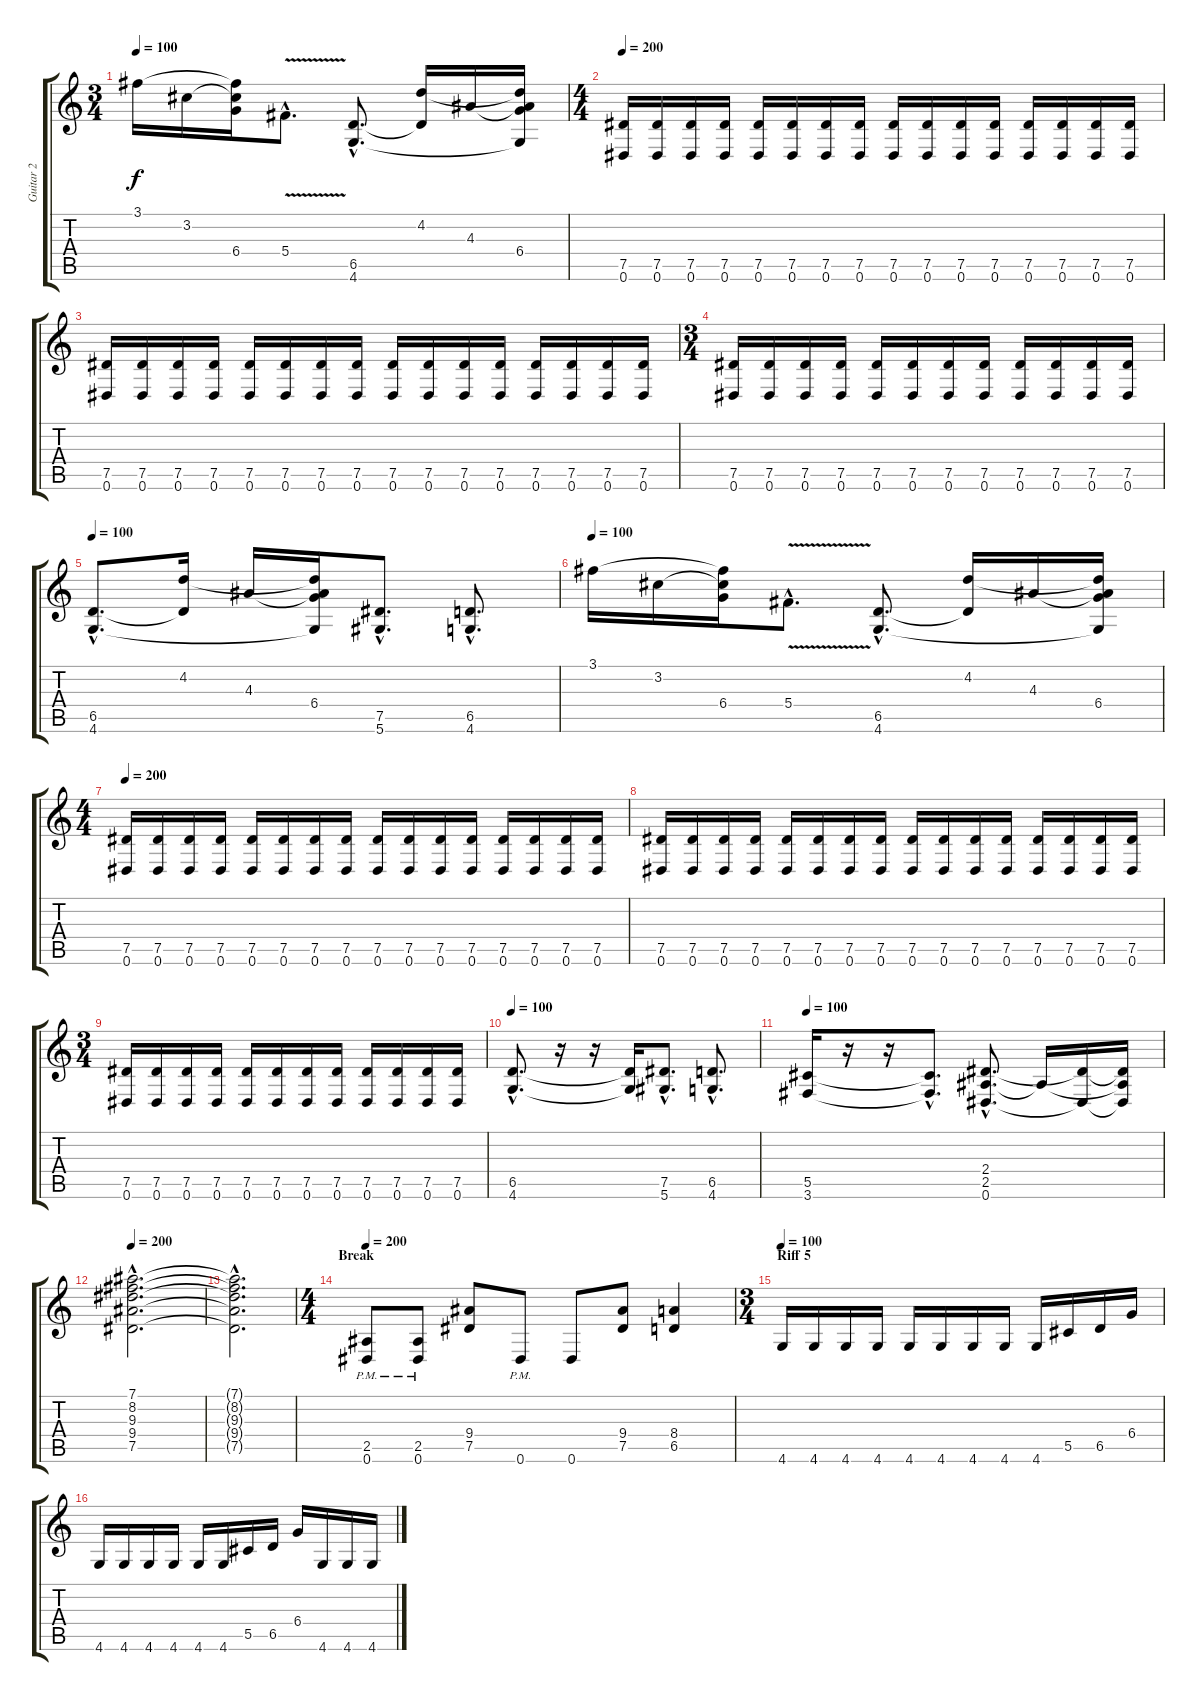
\track ("Guitar 2" "Guitar 2") {instrument overdrivenguitar}
\staff {score tabs}
\tuning (Eb4 Bb3 Gb3 Db3 Ab2 Eb2) {hide}
\ts (3 4)
\tempo 100
\clef g2
\ks c
3.1.16{dy f} 3.2.16 (3.1{t} 3.2{t} 6.4).16 5.4{v hac}.8{d} (6.5{hac} 4.6{hac}).8{d} (4.2 6.5{t}).16 4.3.16 (4.2{t} 4.3{t} 6.4 4.6{t}).16 |
\ts (4 4)
\tempo 200
(7.5 0.6).16 (7.5 0.6).16 (7.5 0.6).16 (7.5 0.6).16 (7.5 0.6).16 (7.5 0.6).16 (7.5 0.6).16 (7.5 0.6).16 (7.5 0.6).16 (7.5 0.6).16 (7.5 0.6).16 (7.5 0.6).16 (7.5 0.6).16 (7.5 0.6).16 (7.5 0.6).16 (7.5 0.6).16 |
(7.5 0.6).16 (7.5 0.6).16 (7.5 0.6).16 (7.5 0.6).16 (7.5 0.6).16 (7.5 0.6).16 (7.5 0.6).16 (7.5 0.6).16 (7.5 0.6).16 (7.5 0.6).16 (7.5 0.6).16 (7.5 0.6).16 (7.5 0.6).16 (7.5 0.6).16 (7.5 0.6).16 (7.5 0.6).16 |
\ts (3 4)
(7.5 0.6).16 (7.5 0.6).16 (7.5 0.6).16 (7.5 0.6).16 (7.5 0.6).16 (7.5 0.6).16 (7.5 0.6).16 (7.5 0.6).16 (7.5 0.6).16 (7.5 0.6).16 (7.5 0.6).16 (7.5 0.6).16 |
\tempo 100
(6.5{hac} 4.6{hac}).8{d} (4.2 6.5{t}).16 4.3.16 (4.2{t} 4.3{t} 6.4 4.6{t}).16 (7.5{hac} 5.6{hac}).8{d} (6.5{hac} 4.6{hac}).8{d} |
\tempo 100
3.1.16 3.2.16 (3.1{t} 3.2{t} 6.4).16 5.4{v hac}.8{d} (6.5{hac} 4.6{hac}).8{d} (4.2 6.5{t}).16 4.3.16 (4.2{t} 4.3{t} 6.4 4.6{t}).16 |
\ts (4 4)
\tempo 200
(7.5 0.6).16 (7.5 0.6).16 (7.5 0.6).16 (7.5 0.6).16 (7.5 0.6).16 (7.5 0.6).16 (7.5 0.6).16 (7.5 0.6).16 (7.5 0.6).16 (7.5 0.6).16 (7.5 0.6).16 (7.5 0.6).16 (7.5 0.6).16 (7.5 0.6).16 (7.5 0.6).16 (7.5 0.6).16 |
(7.5 0.6).16 (7.5 0.6).16 (7.5 0.6).16 (7.5 0.6).16 (7.5 0.6).16 (7.5 0.6).16 (7.5 0.6).16 (7.5 0.6).16 (7.5 0.6).16 (7.5 0.6).16 (7.5 0.6).16 (7.5 0.6).16 (7.5 0.6).16 (7.5 0.6).16 (7.5 0.6).16 (7.5 0.6).16 |
\ts (3 4)
(7.5 0.6).16 (7.5 0.6).16 (7.5 0.6).16 (7.5 0.6).16 (7.5 0.6).16 (7.5 0.6).16 (7.5 0.6).16 (7.5 0.6).16 (7.5 0.6).16 (7.5 0.6).16 (7.5 0.6).16 (7.5 0.6).16 |
\tempo 100
(6.5{hac} 4.6{hac}).8{d} r.16 r.16 (6.5{t} 4.6{t}).16 (7.5{hac} 5.6{hac}).8{d} (6.5{hac} 4.6{hac}).8{d} |
\tempo 100
(5.5 3.6).16 r.16 r.16 (5.5{hac t} 3.6{hac t}).8{d} (2.4{hac} 2.5{hac} 0.6{hac}).8{d} 2.5{t}.16 (2.4{t} 0.6{t}).16 (2.4{t} 2.5{t} 0.6{t}).16 |
\tempo 200
(7.1{hac} 8.2{hac} 9.3{hac} 9.4{hac} 7.5{hac}).2{d} |
(7.1{hac t} 8.2{hac t} 9.3{hac t} 9.4{hac t} 7.5{hac t}).2{d} |
\ts (4 4)
\section ("" "Break")
\tempo 200
(2.5{pm} 0.6{pm}).8 (2.5{pm} 0.6{pm}).8 (9.4 7.5).8 0.6{pm}.8 0.6.8 (9.4 7.5).8 (8.4 6.5).4 |
\ts (3 4)
\section ("" "Riff 5")
\tempo 100
4.6.16 4.6.16 4.6.16 4.6.16 4.6.16 4.6.16 4.6.16 4.6.16 4.6.16 5.5.16 6.5.16 6.4.16 |
4.6.16 4.6.16 4.6.16 4.6.16 4.6.16 4.6.16 5.5.16 6.5.16 6.4.16 4.6.16 4.6.16 4.6.16
